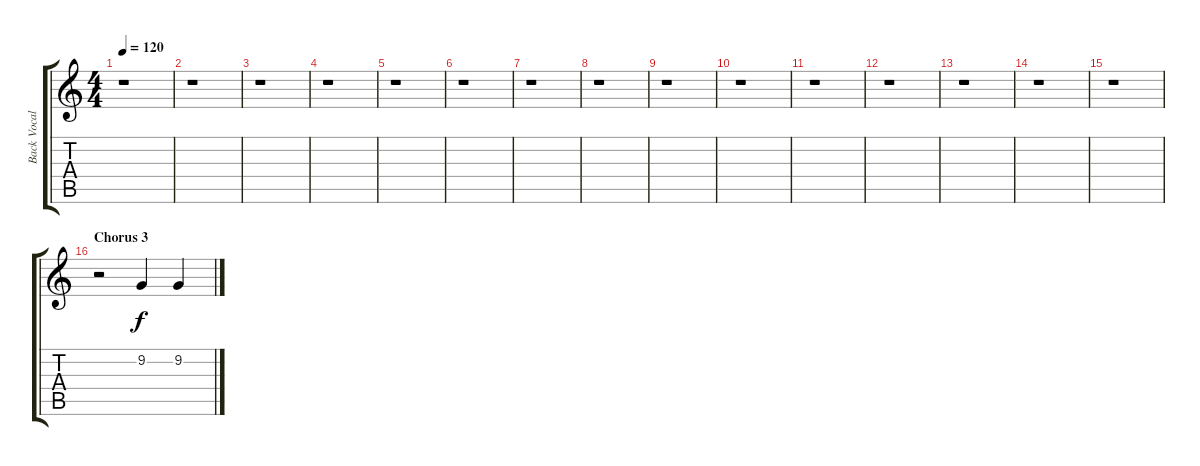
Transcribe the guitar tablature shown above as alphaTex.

\track ("Back Vocal" "Back Vocal") {instrument cello}
\staff {score tabs}
\tuning (Eb4 Bb3 Gb3 Db3 Ab2 Eb2) {hide}
\ts (4 4)
\tempo 120
\clef g2
\ks c
r.1{dy f} |
r.1 |
r.1 |
r.1 |
r.1 |
r.1 |
r.1 |
r.1 |
r.1 |
r.1 |
r.1 |
r.1 |
r.1 |
r.1 |
r.1 |
\section ("" "Chorus 3")
r.2 9.2.4 9.2.4
